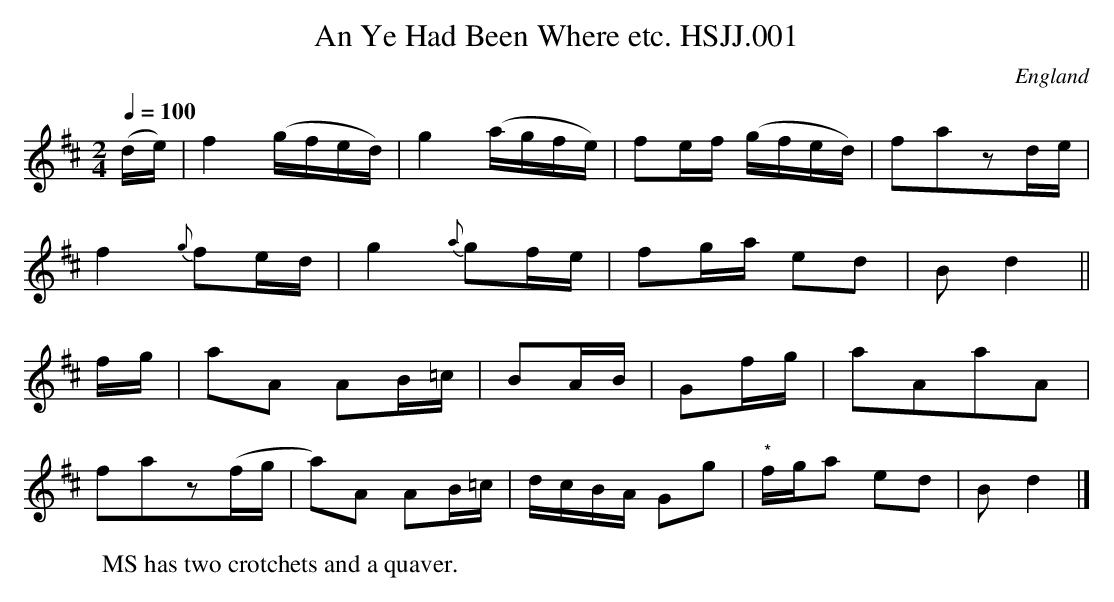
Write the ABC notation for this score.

X:1
T:An Ye Had Been Where etc. HSJJ.001
M:2/4
L:1/16
Q:1/4=100
O:England
K:D major
(de)|f4(gfed)|g4(agfe)|f2ef (gfed)|f2a2z2de|!
f4{g}f2ed|g4{a}g2fe|f2ga e2d2|B2d4||!
fg|a2A2 A2B=c|B2AB|G2fg|a2A2a2A2|!
f2a2z2(fg|a2)A2 A2B=c|dcBA G2g2|\
"*"fga2 e2d2|B2d4|]
W:MS has two crotchets and a quaver.
